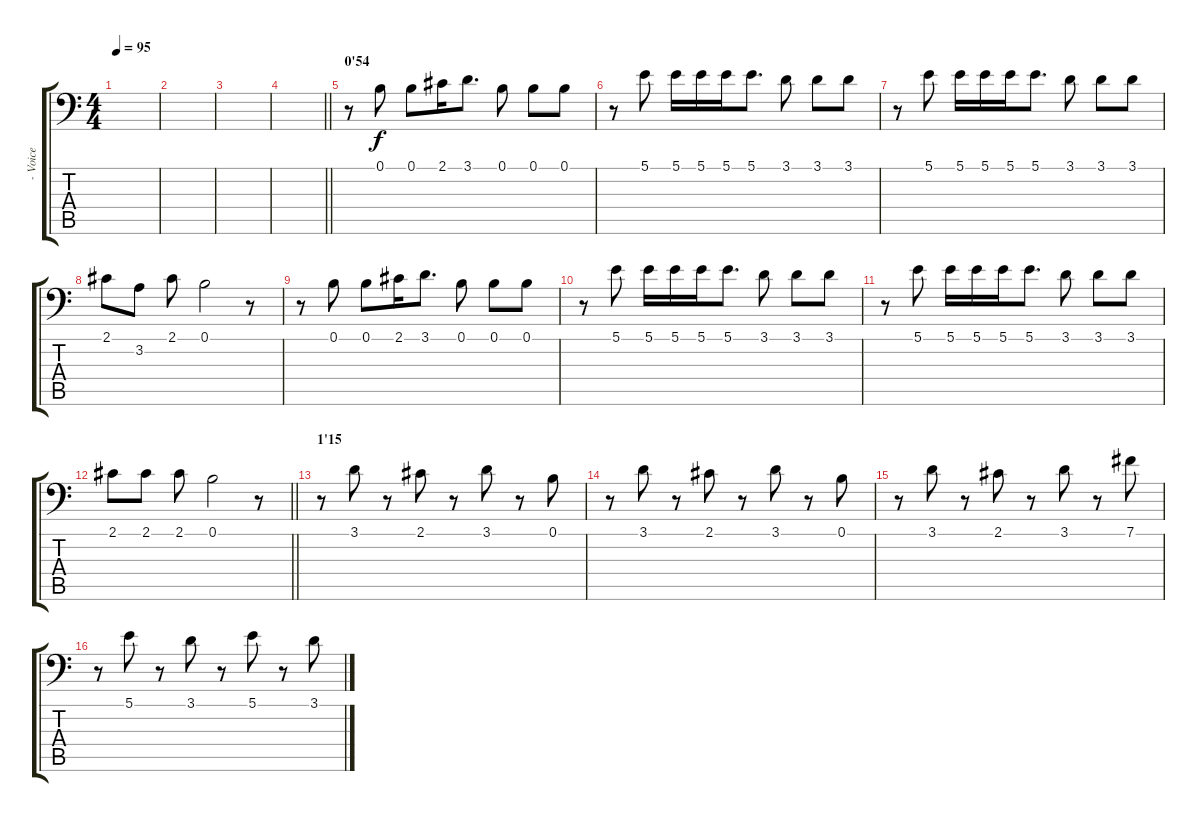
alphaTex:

\track ("- Voice" "- Voice") {instrument lead2sawtooth}
\staff {score tabs}
\tuning (B3 Gb3 D3 A2 E2 A1) {hide}
\ts (4 4)
\tempo 95
\clef f4
\ks c
|
|
|
\barLineRight lightlight
|
\section ("" "0'54")
r.8 0.1.8 0.1.8 2.1.16 3.1.8{d} 0.1.8 0.1.8 0.1.8 |
r.8 5.1.8 5.1.16 5.1.16 5.1.16 5.1.8{d} 3.1.8 3.1.8 3.1.8 |
r.8 5.1.8 5.1.16 5.1.16 5.1.16 5.1.8{d} 3.1.8 3.1.8 3.1.8 |
2.1.8 3.2.8 2.1.8 0.1.2 r.8 |
r.8 0.1.8 0.1.8 2.1.16 3.1.8{d} 0.1.8 0.1.8 0.1.8 |
r.8 5.1.8 5.1.16 5.1.16 5.1.16 5.1.8{d} 3.1.8 3.1.8 3.1.8 |
r.8 5.1.8 5.1.16 5.1.16 5.1.16 5.1.8{d} 3.1.8 3.1.8 3.1.8 |
\barLineRight lightlight
2.1.8 2.1.8 2.1.8 0.1.2 r.8 |
\section ("" "1'15")
r.8 3.1.8 r.8 2.1.8 r.8 3.1.8 r.8 0.1.8 |
r.8 3.1.8 r.8 2.1.8 r.8 3.1.8 r.8 0.1.8 |
r.8 3.1.8 r.8 2.1.8 r.8 3.1.8 r.8 7.1.8 |
r.8 5.1.8 r.8 3.1.8 r.8 5.1.8 r.8 3.1.8
